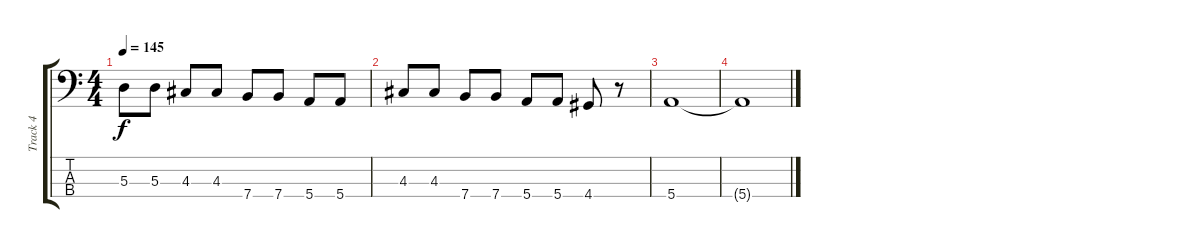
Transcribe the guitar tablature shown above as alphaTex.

\track ("Track 4" "Track 4") {instrument electricbassfinger}
\staff {score tabs}
\tuning (G2 D2 A1 E1) {hide}
\ts (4 4)
\tempo 145
\clef f4
\ks c
5.3.8{dy f} 5.3.8 4.3.8 4.3.8 7.4.8 7.4.8 5.4.8 5.4.8 |
4.3.8 4.3.8 7.4.8 7.4.8 5.4.8 5.4.8 4.4.8 r.8 |
5.4.1 |
5.4{t}.1
